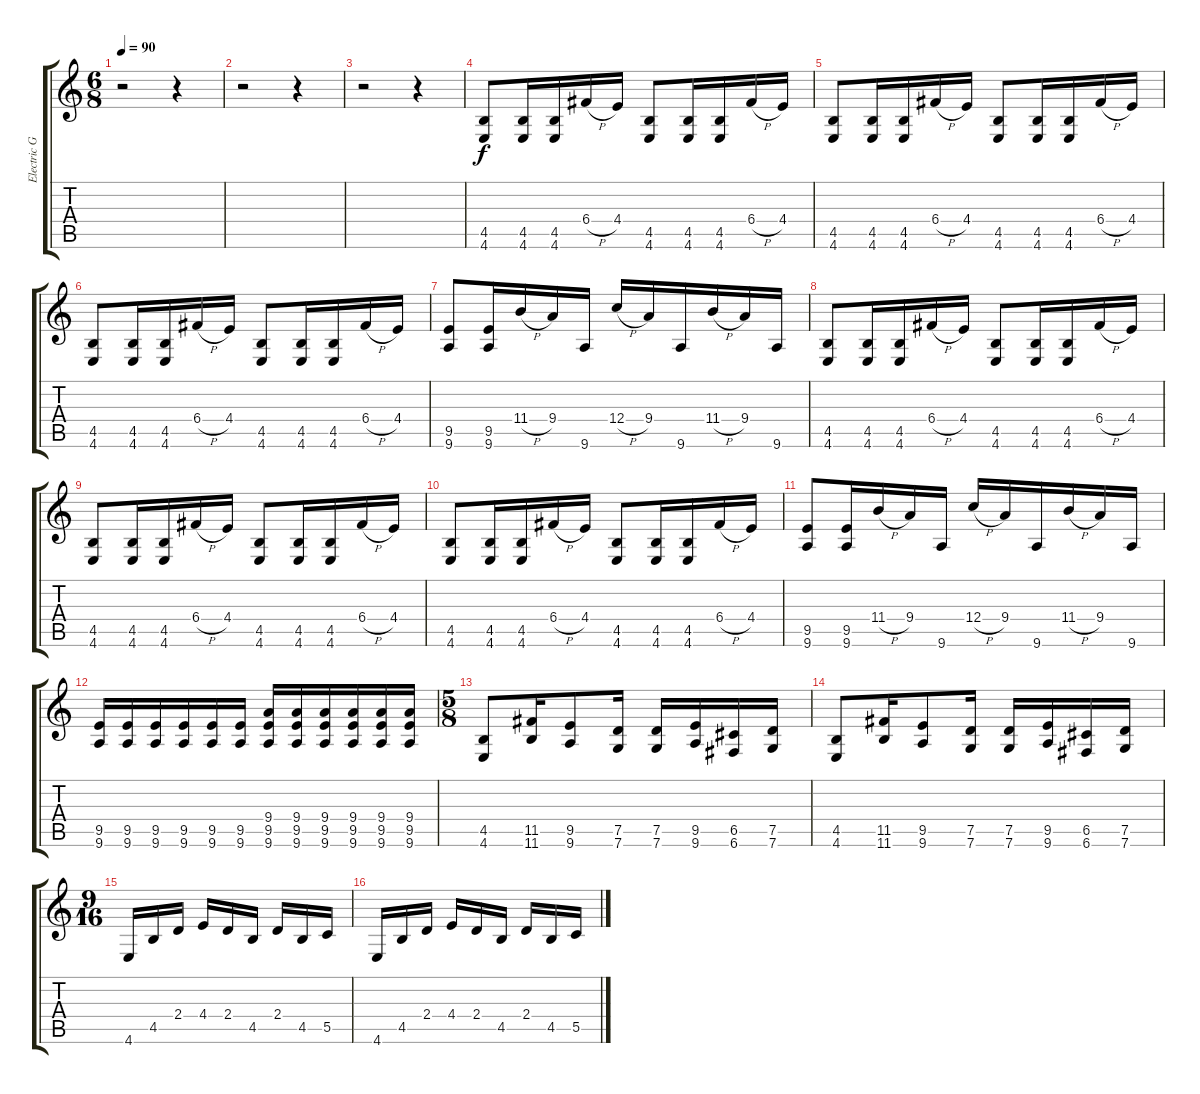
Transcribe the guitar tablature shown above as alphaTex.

\track ("Electric Guitar" "Electric G") {instrument distortionguitar}
\staff {score tabs}
\tuning (D4 A3 F3 C3 G2 C2) {hide}
\ts (6 8)
\tempo 90
\clef g2
\ks c
r.2{dy f} r.4 |
r.2 r.4 |
r.2 r.4 |
(4.5 4.6).8{volume 13 instrument distortionguitar} (4.5 4.6).16 (4.5 4.6).16 6.4{h}.16 4.4.16 (4.5 4.6).8{volume 13 instrument distortionguitar} (4.5 4.6).16 (4.5 4.6).16 6.4{h}.16 4.4.16 |
(4.5 4.6).8{volume 13 instrument distortionguitar} (4.5 4.6).16 (4.5 4.6).16 6.4{h}.16 4.4.16 (4.5 4.6).8{volume 13 instrument distortionguitar} (4.5 4.6).16 (4.5 4.6).16 6.4{h}.16 4.4.16 |
(4.5 4.6).8{volume 13 instrument distortionguitar} (4.5 4.6).16 (4.5 4.6).16 6.4{h}.16 4.4.16 (4.5 4.6).8{volume 13 instrument distortionguitar} (4.5 4.6).16 (4.5 4.6).16 6.4{h}.16 4.4.16 |
(9.5 9.6).8 (9.5 9.6).16 11.4{h}.16 9.4.16 9.6.16 12.4{h}.16 9.4.16 9.6.16 11.4{h}.16 9.4.16 9.6.16 |
(4.5 4.6).8{volume 13 instrument distortionguitar} (4.5 4.6).16 (4.5 4.6).16 6.4{h}.16 4.4.16 (4.5 4.6).8{volume 13 instrument distortionguitar} (4.5 4.6).16 (4.5 4.6).16 6.4{h}.16 4.4.16 |
(4.5 4.6).8{volume 13 instrument distortionguitar} (4.5 4.6).16 (4.5 4.6).16 6.4{h}.16 4.4.16 (4.5 4.6).8{volume 13 instrument distortionguitar} (4.5 4.6).16 (4.5 4.6).16 6.4{h}.16 4.4.16 |
(4.5 4.6).8{volume 13 instrument distortionguitar} (4.5 4.6).16 (4.5 4.6).16 6.4{h}.16 4.4.16 (4.5 4.6).8{volume 13 instrument distortionguitar} (4.5 4.6).16 (4.5 4.6).16 6.4{h}.16 4.4.16 |
(9.5 9.6).8 (9.5 9.6).16 11.4{h}.16 9.4.16 9.6.16 12.4{h}.16 9.4.16 9.6.16 11.4{h}.16 9.4.16 9.6.16 |
(9.5 9.6).16 (9.5 9.6).16 (9.5 9.6).16 (9.5 9.6).16 (9.5 9.6).16 (9.5 9.6).16 (9.4 9.5 9.6).16 (9.4 9.5 9.6).16 (9.4 9.5 9.6).16 (9.4 9.5 9.6).16 (9.4 9.5 9.6).16 (9.4 9.5 9.6).16 |
\ts (5 8)
(4.5 4.6).8 (11.5 11.6).16 (9.5 9.6).8 (7.5 7.6).16 (7.5 7.6).16 (9.5 9.6).16 (6.5 6.6).16 (7.5 7.6).16 |
(4.5 4.6).8 (11.5 11.6).16 (9.5 9.6).8 (7.5 7.6).16 (7.5 7.6).16 (9.5 9.6).16 (6.5 6.6).16 (7.5 7.6).16 |
\ts (9 16)
4.6.16{volume 11 instrument electricguitarmuted} 4.5.16 2.4.16 4.4.16 2.4.16 4.5.16 2.4.16 4.5.16 5.5.16 |
4.6.16 4.5.16 2.4.16 4.4.16 2.4.16 4.5.16 2.4.16 4.5.16 5.5.16
